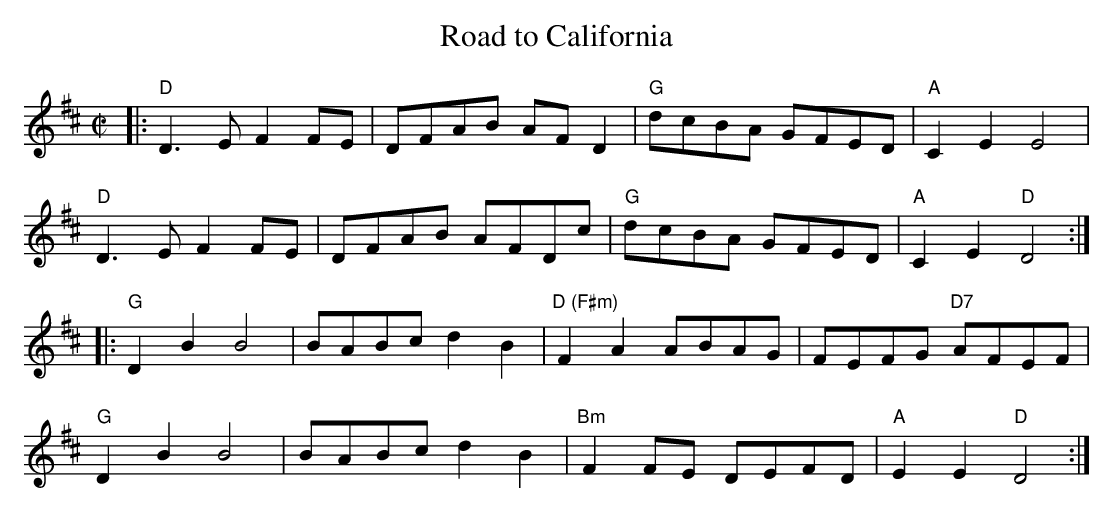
X:1
T: Road to California
L:1/8
M: C|
K: D
|:"D"D3E F2FE| DFAB AFD2| "G"dcBA GFED| "A"C2E2 E4|
"D"D3E F2FE| DFAB AFDc| "G"dcBA GFED| "A"C2E2 "D"D4:|
|:"G"D2B2 B4| BABc d2B2| "D (F#m)"F2A2 ABAG| FEFG "D7"AFEF|
"G"D2B2 B4| BABc d2B2| "Bm"F2FE DEFD| "A"E2E2 "D"D4 :|
